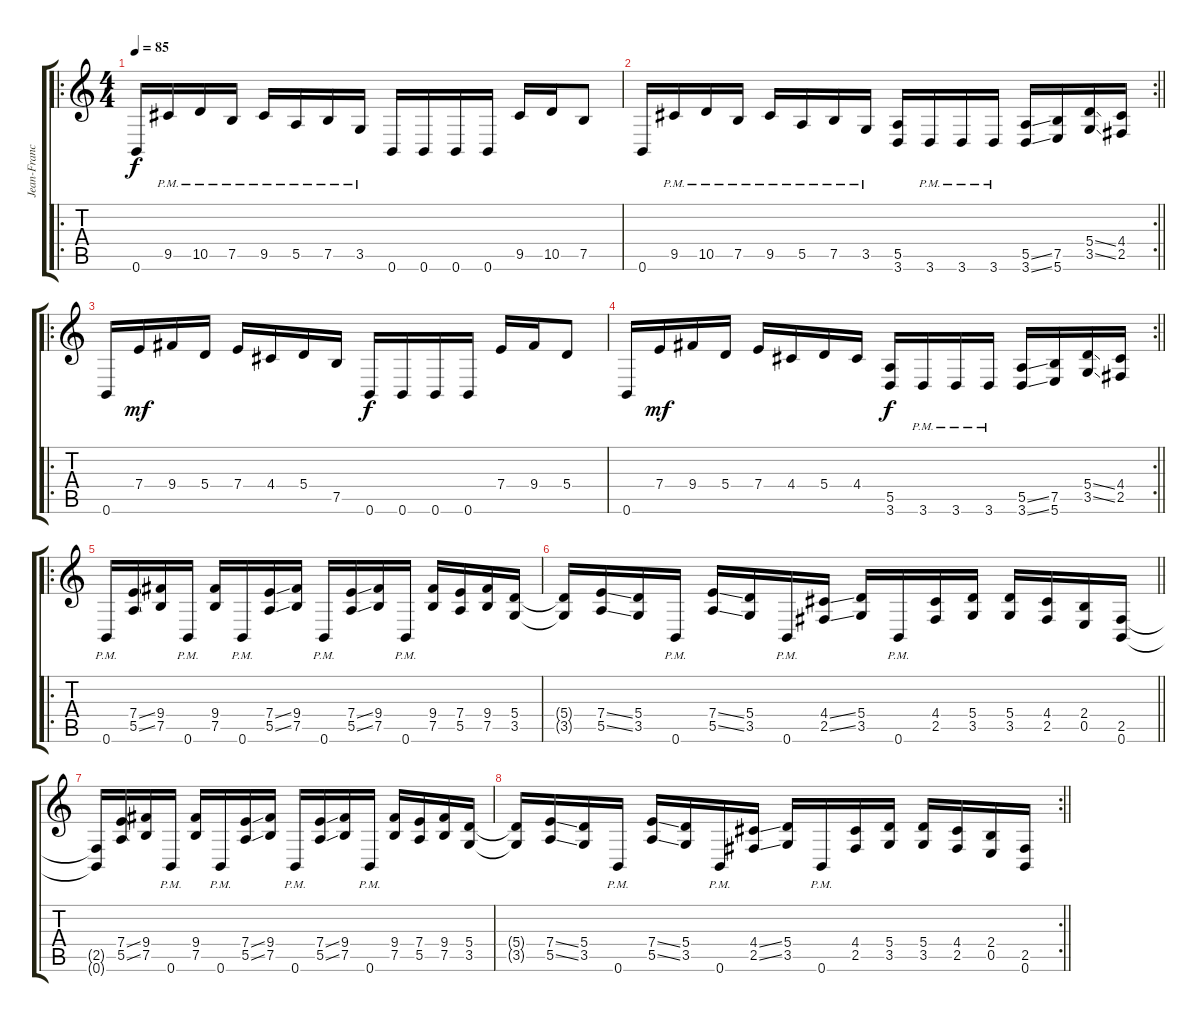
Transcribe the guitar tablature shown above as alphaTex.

\track ("Jean-Francois Dagenals 2" "Jean-Franc") {instrument distortionguitar}
\staff {score tabs}
\tuning (B3 Gb3 D3 A2 E2 B1) {hide}
\ro
\ts (4 4)
\tempo 85
\clef g2
\ks c
0.6.16{dy f} 9.5{pm}.16 10.5{pm}.16 7.5{pm}.16 9.5{pm}.16 5.5{pm}.16 7.5{pm}.16 3.5{pm}.16 0.6.16 0.6.16 0.6.16 0.6.16 9.5.16 10.5.16 7.5.8 |
\rc 2
\barLineRight lightlight
0.6.16 9.5{pm}.16 10.5{pm}.16 7.5{pm}.16 9.5{pm}.16 5.5{pm}.16 7.5{pm}.16 3.5{pm}.16 (5.5 3.6).16 3.6{pm}.16 3.6{pm}.16 3.6{pm}.16 (5.5{ss} 3.6{ss}).16 (7.5 5.6).16 (5.4{ss} 3.5{ss}).16 (4.4 2.5).16 |
\ro
0.6.16 7.4.16{dy mf} 9.4.16 5.4.16 7.4.16 4.4.16 5.4.16 7.5.16 0.6.16{dy f} 0.6.16 0.6.16 0.6.16 7.4.16 9.4.16 5.4.8 |
\rc 2
\barLineRight lightlight
0.6.16 7.4.16{dy mf} 9.4.16 5.4.16 7.4.16 4.4.16 5.4.16 4.4.16 (5.5 3.6).16{dy f} 3.6{pm}.16 3.6{pm}.16 3.6{pm}.16 (5.5{ss} 3.6{ss}).16 (7.5 5.6).16 (5.4{ss} 3.5{ss}).16 (4.4 2.5).16 |
\ro
0.6{pm}.16 (7.4{ss} 5.5{ss}).16 (9.4 7.5).16 0.6{pm}.16 (9.4 7.5).16 0.6{pm}.16 (7.4{ss} 5.5{ss}).16 (9.4 7.5).16 0.6{pm}.16 (7.4{ss} 5.5{ss}).16 (9.4 7.5).16 0.6{pm}.16 (9.4 7.5).16 (7.4 5.5).16 (9.4 7.5).16 (5.4 3.5).16 |
\barLineRight lightlight
(5.4{t} 3.5{t}).16 (7.4{ss} 5.5{ss}).16 (5.4 3.5).16 0.6{pm}.16 (7.4{ss} 5.5{ss}).16 (5.4 3.5).16 0.6{pm}.16 (4.4{ss} 2.5{ss}).16 (5.4 3.5).16 0.6{pm}.16 (4.4 2.5).16 (5.4 3.5).16 (5.4 3.5).16 (4.4 2.5).16 (2.4 0.5).16 (2.5 0.6).16 |
(2.5{t} 0.6{t}).16 (7.4{ss} 5.5{ss}).16 (9.4 7.5).16 0.6{pm}.16 (9.4 7.5).16 0.6{pm}.16 (7.4{ss} 5.5{ss}).16 (9.4 7.5).16 0.6{pm}.16 (7.4{ss} 5.5{ss}).16 (9.4 7.5).16 0.6{pm}.16 (9.4 7.5).16 (7.4 5.5).16 (9.4 7.5).16 (5.4 3.5).16 |
\rc 2
\barLineRight lightlight
(5.4{t} 3.5{t}).16 (7.4{ss} 5.5{ss}).16 (5.4 3.5).16 0.6{pm}.16 (7.4{ss} 5.5{ss}).16 (5.4 3.5).16 0.6{pm}.16 (4.4{ss} 2.5{ss}).16 (5.4 3.5).16 0.6{pm}.16 (4.4 2.5).16 (5.4 3.5).16 (5.4 3.5).16 (4.4 2.5).16 (2.4 0.5).16 (2.5 0.6).16
